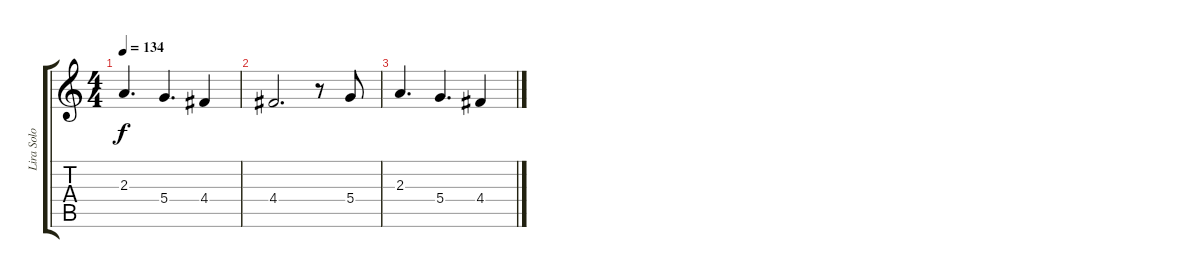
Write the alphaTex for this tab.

\track ("Lira Solo" "Lira Solo") {instrument overdrivenguitar}
\staff {score tabs}
\tuning (E4 B3 G3 D3 A2 E2) {hide}
\ts (4 4)
\tempo 134
\clef g2
\ks c
2.3.4{d dy f} 5.4.4{d} 4.4.4 |
4.4.2{d} r.8 5.4.8 |
2.3.4{d} 5.4.4{d} 4.4.4
